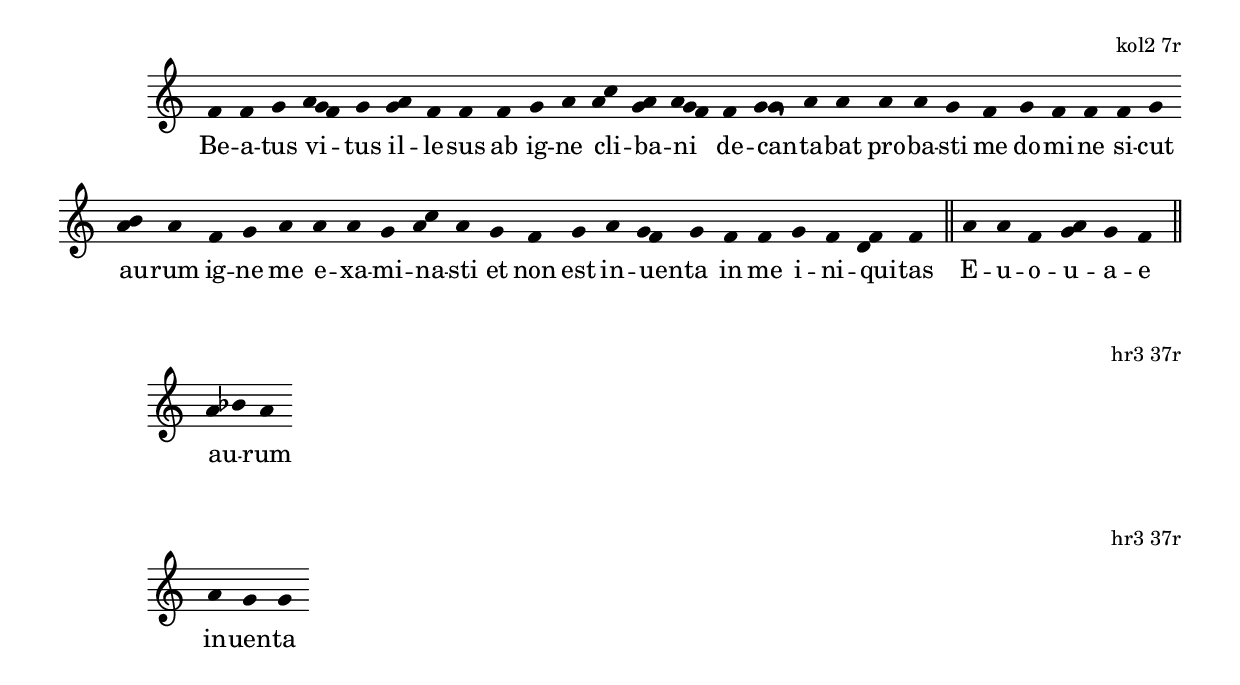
\version "2.19.32"

\include "../lib/synopsis.ily"

\score {
  \transpose c c' {
    \plainchant
    f f g \bar "" \melisma { a g f } g \bar ""
    \melisma { g a } f f \bar "" f \bar "" g a \bar "" \melisma { a c' } \melisma { g a } \melisma { a g f } \bar "" f \melisma { g \strophicus g } a a \bar ""
    a a g \bar "" f \bar "" g f f \bar ""
    f g \bar "" \melisma { a b } a \bar "" f g \bar "" a \bar "" a a g \melisma { a c' } a \bar ""
    g \bar "" f \bar "" g \bar "" a \melisma { g f } g \bar ""
    f \bar "" f \bar "" g f \melisma { d f } f \bar "||"

    a a f \melisma { g a } g f \bar "||"
  }
  \addlyrics {
    Be -- a -- tus vi -- tus
    il -- le -- sus ab ig -- ne cli -- ba -- ni de -- can -- ta -- bat
    pro -- ba -- sti me do -- mi -- ne
    si -- cut au -- rum ig -- ne me e -- xa -- mi -- na -- sti
    et non est in -- uen -- ta
    in me i -- ni -- qui -- tas

    E -- u -- o -- u -- a -- e
  }
  \header {
    fontes = "kol2 7r"
  }
}

\score {
  \transpose c c' {
    \plainchant
    \melisma { a bes } a
  }
  \addlyrics {
    au -- rum
  }
  \header {
    fontes = "hr3 37r"
  }
}

\score {
  \transpose c c' {
    \plainchant
    a g g
  }
  \addlyrics {
    in -- uen -- ta
  }
  \header {
    fontes = "hr3 37r"
  }
}
